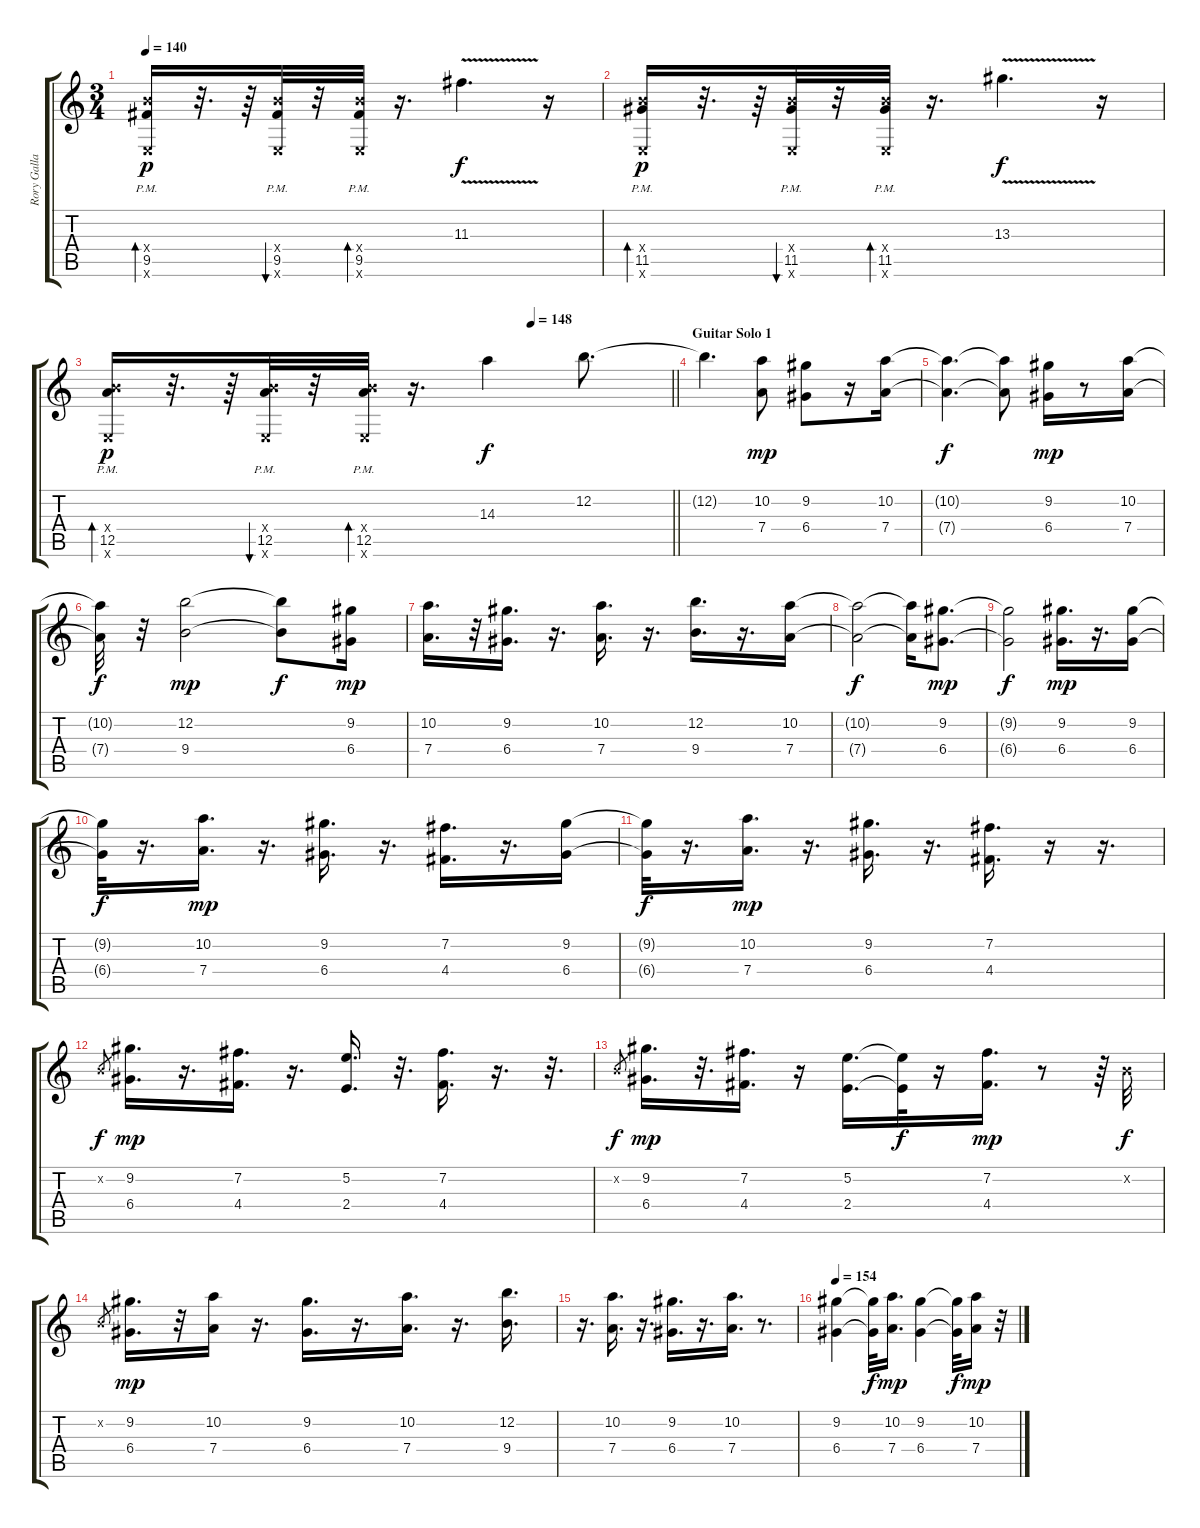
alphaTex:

\track ("Rory Gallagher" "Rory Galla") {instrument overdrivenguitar}
\staff {score tabs}
\tuning (E4 B3 G3 D3 A2 E2) {hide}
\ts (3 4)
\tempo 140
\clef g2
\ks c
(9.4{x} 9.5{pm} 0.6{x}).16{bd 60 dy p} r.32{d} r.64 (9.4{x} 9.5{pm} 0.6{x}).32{bu 60} r.32 (9.4{x} 9.5{pm} 0.6{x}).32{bd 60} r.16{d} 11.3{v}.4{d dy f} r.16 |
(9.4{x} 11.5{pm} 0.6{x}).16{bd 60 dy p} r.32{d} r.64 (9.4{x} 11.5{pm} 0.6{x}).32{bu 60} r.32 (9.4{x} 11.5{pm} 0.6{x}).32{bd 60} r.16{d} 13.3{v}.4{d dy f} r.16 |
\tempo (148 0.75)
\barLineRight lightlight
(9.4{x} 12.5{pm} 0.6{x}).16{bd 60 dy p} r.32{d} r.64 (9.4{x} 12.5{pm} 0.6{x}).32{bu 60} r.32 (9.4{x} 12.5{pm} 0.6{x}).32{bd 60} r.16{d} 14.3.4{dy f} 12.2.8{d} |
\section ("" "Guitar Solo 1")
12.2{t}.4{d} (10.2 7.4).8{dy mp} (9.2 6.4).8 r.16 (10.2 7.4).16 |
(10.2{t} 7.4{t}).4{d dy f} (10.2{t} 7.4{t}).8 (9.2 6.4).16{dy mp} r.8 (10.2 7.4).16 |
(10.2{t} 7.4{t}).32{dy f} r.32 (12.2 9.4).2{dy mp} (12.2{t} 9.4{t}).8{dy f} (9.2 6.4).16{dy mp} |
(10.2 7.4).16{d} r.32 (9.2 6.4).16{d} r.16{d} (10.2 7.4).16{d} r.16{d} (12.2 9.4).16{d} r.16{d} (10.2 7.4).16 |
(10.2{t} 7.4{t}).2{dy f} (10.2{t} 7.4{t}).16 (9.2 6.4).8{d dy mp} |
(9.2{t} 6.4{t}).2{dy f} (9.2 6.4).16{d dy mp} r.16{d} (9.2 6.4).16 |
(9.2{t} 6.4{t}).32{dy f} r.16{d} (10.2 7.4).16{d dy mp} r.16{d} (9.2 6.4).16{d} r.16{d} (7.2 4.4).16{d} r.16{d} (9.2 6.4).16 |
(9.2{t} 6.4{t}).32{dy f} r.16{d} (10.2 7.4).16{d dy mp} r.16{d} (9.2 6.4).16{d} r.16{d} (7.2 4.4).16{d} r.16 r.16{d} |
0.2{x}.8{gr dy f} (9.2 6.4).16{d dy mp} r.16{d} (7.2 4.4).16{d} r.16{d} (5.2 2.4).16{d} r.32{d} (7.2 4.4).16{d} r.16{d} r.32{d} |
0.2{x}.8{gr dy f} (9.2 6.4).16{d dy mp} r.32{d} (7.2 4.4).16{d} r.16 (5.2 2.4).16{d} (5.2{t} 2.4{t}).32{dy f} r.16 (7.2 4.4).16{d dy mp} r.8 r.64 0.2{x}.32{dy f} |
0.2{x}.8{gr} (9.2 6.4).16{d dy mp} r.32 (10.2 7.4).16 r.16{d} (9.2 6.4).16{d} r.16{d} (10.2 7.4).16{d} r.16{d} (12.2 9.4).16{d} |
r.16{d} (10.2 7.4).16{d} r.16{d} (9.2 6.4).16{d} r.16{d} (10.2 7.4).16{d} r.8{d} |
\tempo 154
(9.2 6.4).4 (9.2{t} 6.4{t}).32{dy f} (10.2 7.4).16{d dy mp} (9.2 6.4).4 (9.2{t} 6.4{t}).32{dy f} (10.2 7.4).16{dy mp} r.32
